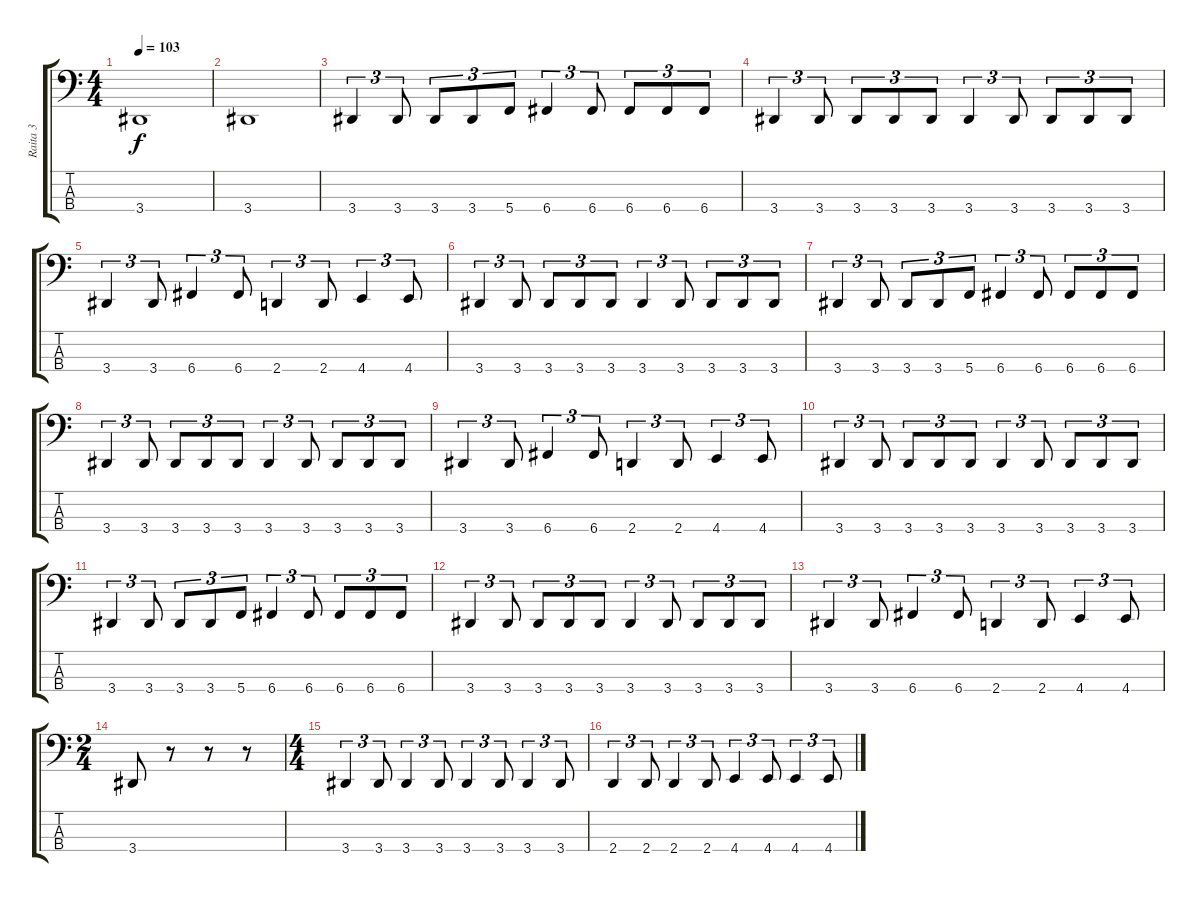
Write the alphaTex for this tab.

\track ("Raita 3" "Raita 3") {instrument electricbassfinger}
\staff {score tabs}
\tuning (Eb2 Bb1 F1 C1) {hide}
\ts (4 4)
\tempo 103
\clef f4
\ks c
3.4{t}.1{dy f} |
3.4.1 |
3.4.4{tu (3 2)} 3.4.8{tu (3 2)} 3.4.8{tu (3 2)} 3.4.8{tu (3 2)} 5.4.8{tu (3 2)} 6.4.4{tu (3 2)} 6.4.8{tu (3 2)} 6.4.8{tu (3 2)} 6.4.8{tu (3 2)} 6.4.8{tu (3 2)} |
3.4.4{tu (3 2)} 3.4.8{tu (3 2)} 3.4.8{tu (3 2)} 3.4.8{tu (3 2)} 3.4.8{tu (3 2)} 3.4.4{tu (3 2)} 3.4.8{tu (3 2)} 3.4.8{tu (3 2)} 3.4.8{tu (3 2)} 3.4.8{tu (3 2)} |
3.4.4{tu (3 2)} 3.4.8{tu (3 2)} 6.4.4{tu (3 2)} 6.4.8{tu (3 2)} 2.4.4{tu (3 2)} 2.4.8{tu (3 2)} 4.4.4{tu (3 2)} 4.4.8{tu (3 2)} |
3.4.4{tu (3 2)} 3.4.8{tu (3 2)} 3.4.8{tu (3 2)} 3.4.8{tu (3 2)} 3.4.8{tu (3 2)} 3.4.4{tu (3 2)} 3.4.8{tu (3 2)} 3.4.8{tu (3 2)} 3.4.8{tu (3 2)} 3.4.8{tu (3 2)} |
3.4.4{tu (3 2)} 3.4.8{tu (3 2)} 3.4.8{tu (3 2)} 3.4.8{tu (3 2)} 5.4.8{tu (3 2)} 6.4.4{tu (3 2)} 6.4.8{tu (3 2)} 6.4.8{tu (3 2)} 6.4.8{tu (3 2)} 6.4.8{tu (3 2)} |
3.4.4{tu (3 2)} 3.4.8{tu (3 2)} 3.4.8{tu (3 2)} 3.4.8{tu (3 2)} 3.4.8{tu (3 2)} 3.4.4{tu (3 2)} 3.4.8{tu (3 2)} 3.4.8{tu (3 2)} 3.4.8{tu (3 2)} 3.4.8{tu (3 2)} |
3.4.4{tu (3 2)} 3.4.8{tu (3 2)} 6.4.4{tu (3 2)} 6.4.8{tu (3 2)} 2.4.4{tu (3 2)} 2.4.8{tu (3 2)} 4.4.4{tu (3 2)} 4.4.8{tu (3 2)} |
3.4.4{tu (3 2)} 3.4.8{tu (3 2)} 3.4.8{tu (3 2)} 3.4.8{tu (3 2)} 3.4.8{tu (3 2)} 3.4.4{tu (3 2)} 3.4.8{tu (3 2)} 3.4.8{tu (3 2)} 3.4.8{tu (3 2)} 3.4.8{tu (3 2)} |
3.4.4{tu (3 2)} 3.4.8{tu (3 2)} 3.4.8{tu (3 2)} 3.4.8{tu (3 2)} 5.4.8{tu (3 2)} 6.4.4{tu (3 2)} 6.4.8{tu (3 2)} 6.4.8{tu (3 2)} 6.4.8{tu (3 2)} 6.4.8{tu (3 2)} |
3.4.4{tu (3 2)} 3.4.8{tu (3 2)} 3.4.8{tu (3 2)} 3.4.8{tu (3 2)} 3.4.8{tu (3 2)} 3.4.4{tu (3 2)} 3.4.8{tu (3 2)} 3.4.8{tu (3 2)} 3.4.8{tu (3 2)} 3.4.8{tu (3 2)} |
3.4.4{tu (3 2)} 3.4.8{tu (3 2)} 6.4.4{tu (3 2)} 6.4.8{tu (3 2)} 2.4.4{tu (3 2)} 2.4.8{tu (3 2)} 4.4.4{tu (3 2)} 4.4.8{tu (3 2)} |
\ts (2 4)
3.4.8 r.8 r.8 r.8 |
\ts (4 4)
3.4.4{tu (3 2)} 3.4.8{tu (3 2)} 3.4.4{tu (3 2)} 3.4.8{tu (3 2)} 3.4.4{tu (3 2)} 3.4.8{tu (3 2)} 3.4.4{tu (3 2)} 3.4.8{tu (3 2)} |
2.4.4{tu (3 2)} 2.4.8{tu (3 2)} 2.4.4{tu (3 2)} 2.4.8{tu (3 2)} 4.4.4{tu (3 2)} 4.4.8{tu (3 2)} 4.4.4{tu (3 2)} 4.4.8{tu (3 2)}
